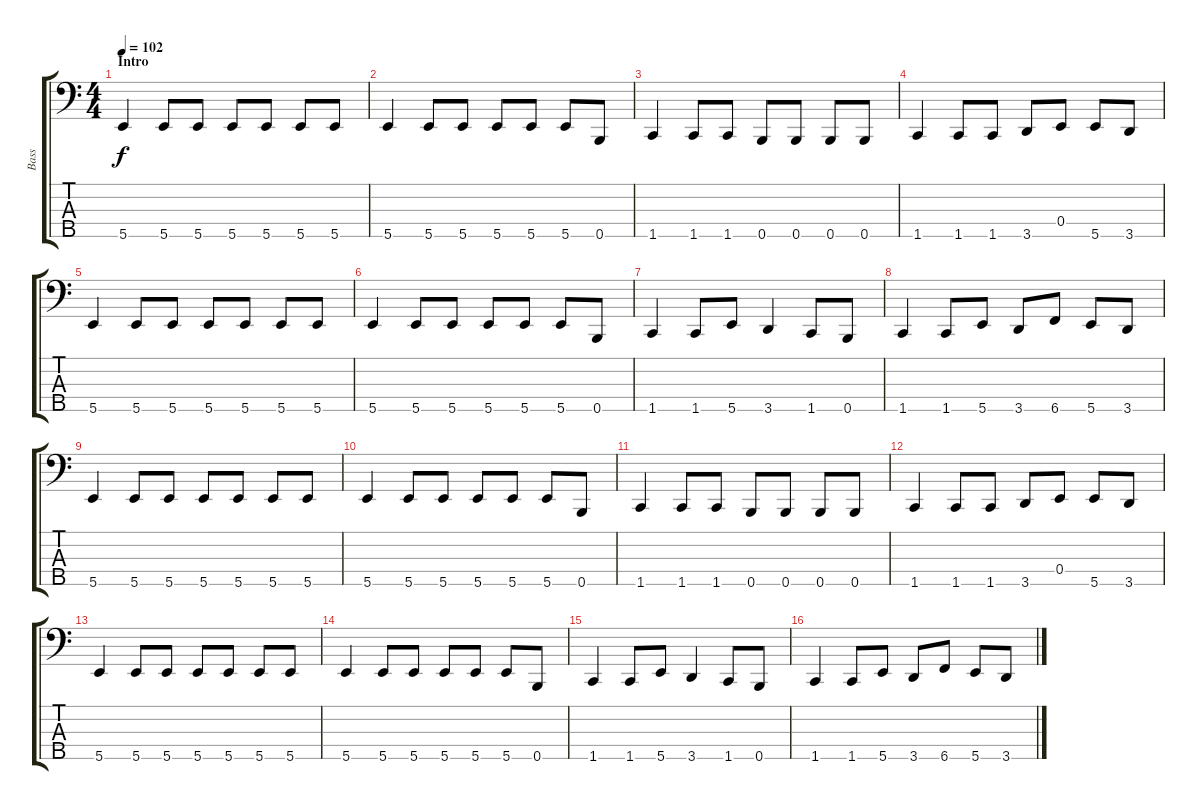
\track ("Bass" "Bass") {instrument electricbassfinger}
\staff {score tabs}
\tuning (G2 D2 A1 E1 B0) {hide}
\ts (4 4)
\section ("" "Intro")
\tempo 102
\clef f4
\ks c
5.5.4{dy f instrument electricbassfinger} 5.5.8 5.5.8 5.5.8 5.5.8 5.5.8 5.5.8 |
5.5.4 5.5.8 5.5.8 5.5.8 5.5.8 5.5.8 0.5.8 |
1.5.4 1.5.8 1.5.8 0.5.8 0.5.8 0.5.8 0.5.8 |
1.5.4 1.5.8 1.5.8 3.5.8 0.4.8 5.5.8 3.5.8 |
5.5.4 5.5.8 5.5.8 5.5.8 5.5.8 5.5.8 5.5.8 |
5.5.4 5.5.8 5.5.8 5.5.8 5.5.8 5.5.8 0.5.8 |
1.5.4 1.5.8 5.5.8 3.5.4 1.5.8 0.5.8 |
1.5.4 1.5.8 5.5.8 3.5.8 6.5.8 5.5.8 3.5.8 |
5.5.4 5.5.8 5.5.8 5.5.8 5.5.8 5.5.8 5.5.8 |
5.5.4 5.5.8 5.5.8 5.5.8 5.5.8 5.5.8 0.5.8 |
1.5.4 1.5.8 1.5.8 0.5.8 0.5.8 0.5.8 0.5.8 |
1.5.4 1.5.8 1.5.8 3.5.8 0.4.8 5.5.8 3.5.8 |
5.5.4 5.5.8 5.5.8 5.5.8 5.5.8 5.5.8 5.5.8 |
5.5.4 5.5.8 5.5.8 5.5.8 5.5.8 5.5.8 0.5.8 |
1.5.4 1.5.8 5.5.8 3.5.4 1.5.8 0.5.8 |
1.5.4 1.5.8 5.5.8 3.5.8 6.5.8 5.5.8 3.5.8
